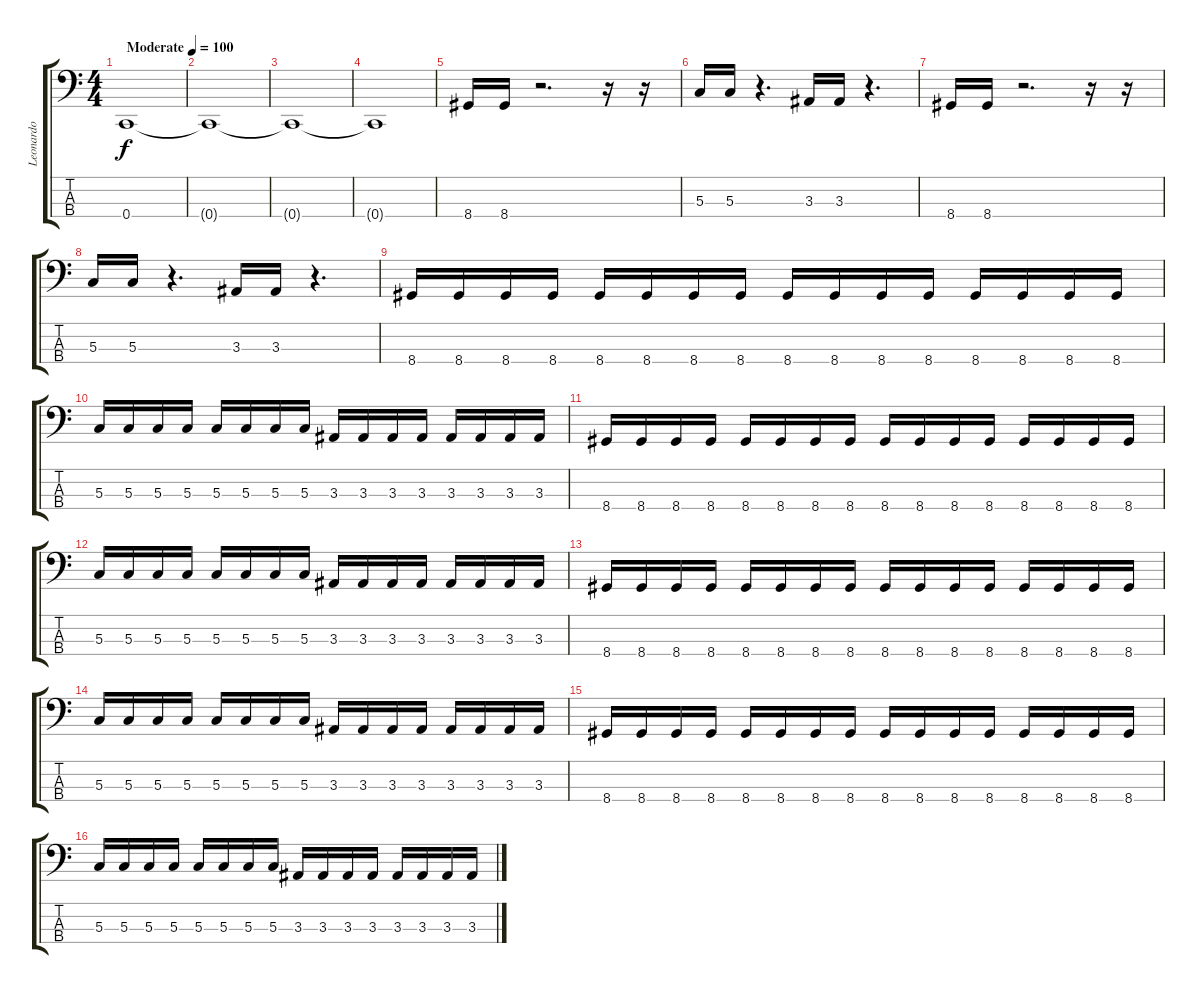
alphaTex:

\track ("Leonardo" "Leonardo") {instrument electricbasspick}
\staff {score tabs}
\tuning (F2 C2 G1 C1) {hide}
\ts (4 4)
\tempo (100 "Moderate")
\clef f4
\ks c
0.4.1{dy f instrument electricbasspick} |
0.4{t}.1 |
0.4{t}.1 |
0.4{t}.1 |
8.4.16 8.4.16 r.2{d} r.16 r.16 |
5.3.16 5.3.16 r.4{d} 3.3.16 3.3.16 r.4{d} |
8.4.16 8.4.16 r.2{d} r.16 r.16 |
5.3.16 5.3.16 r.4{d} 3.3.16 3.3.16 r.4{d} |
8.4.16 8.4.16 8.4.16 8.4.16 8.4.16 8.4.16 8.4.16 8.4.16 8.4.16 8.4.16 8.4.16 8.4.16 8.4.16 8.4.16 8.4.16 8.4.16 |
5.3.16 5.3.16 5.3.16 5.3.16 5.3.16 5.3.16 5.3.16 5.3.16 3.3.16 3.3.16 3.3.16 3.3.16 3.3.16 3.3.16 3.3.16 3.3.16 |
8.4.16 8.4.16 8.4.16 8.4.16 8.4.16 8.4.16 8.4.16 8.4.16 8.4.16 8.4.16 8.4.16 8.4.16 8.4.16 8.4.16 8.4.16 8.4.16 |
5.3.16 5.3.16 5.3.16 5.3.16 5.3.16 5.3.16 5.3.16 5.3.16 3.3.16 3.3.16 3.3.16 3.3.16 3.3.16 3.3.16 3.3.16 3.3.16 |
8.4.16 8.4.16 8.4.16 8.4.16 8.4.16 8.4.16 8.4.16 8.4.16 8.4.16 8.4.16 8.4.16 8.4.16 8.4.16 8.4.16 8.4.16 8.4.16 |
5.3.16 5.3.16 5.3.16 5.3.16 5.3.16 5.3.16 5.3.16 5.3.16 3.3.16 3.3.16 3.3.16 3.3.16 3.3.16 3.3.16 3.3.16 3.3.16 |
8.4.16 8.4.16 8.4.16 8.4.16 8.4.16 8.4.16 8.4.16 8.4.16 8.4.16 8.4.16 8.4.16 8.4.16 8.4.16 8.4.16 8.4.16 8.4.16 |
5.3.16 5.3.16 5.3.16 5.3.16 5.3.16 5.3.16 5.3.16 5.3.16 3.3.16 3.3.16 3.3.16 3.3.16 3.3.16 3.3.16 3.3.16 3.3.16
